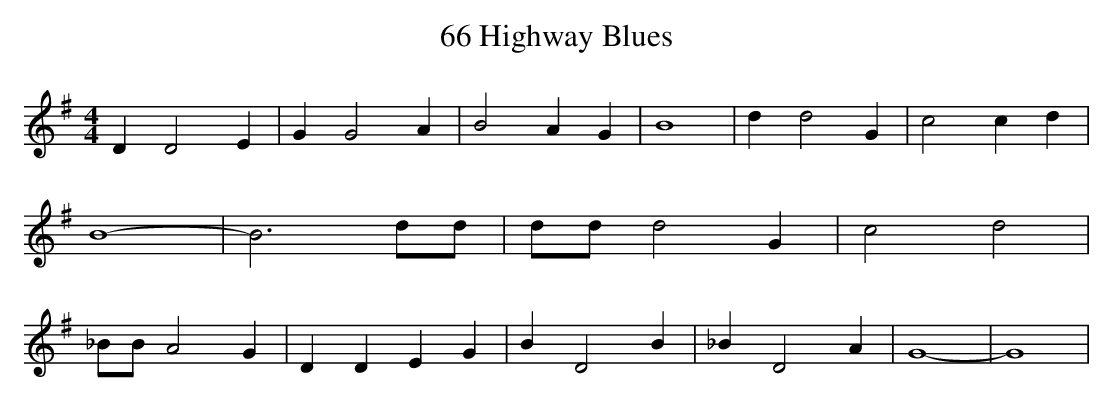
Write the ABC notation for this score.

X:1
T:66 Highway Blues
M:4/4
L:1/4
K:G
 D D2 E| G G2 A| B2 A G| B4| d d2 G| c2 c d| B4-| B3 d/2d/2| d/2d/2 d2 G|\
 c2 d2| _B/2B/2 A2 G| D D E G| B D2 B| _B- D2 A| G4-| G4|
